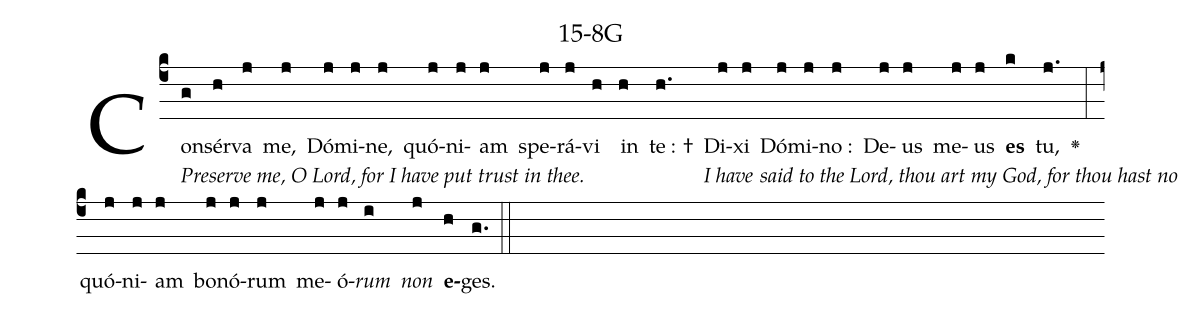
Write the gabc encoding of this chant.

name: 15-8G;
%%
(c4)Con[Preserve me, O Lord, for I have put trust in thee.](g)sér(h)va(j) me,(j) Dó(j)mi(j)ne,(j) quó(j)ni(j)am(j) spe(j)rá(j)vi(h) in(h) te : †(h.) Di[I have](j)xi(j) Dó[said to the Lord, thou art my God, for thou hast no need of my goods.](j)mi(j)no :(j) De(j)us(j) me(j)us(j) <b>es</b>(k) tu,(j.) <v>\greheightstar</v>(:) quó(j)ni(j)am(j) bo(j)nó(j)rum(j) me(j)ó(j)<i>rum</i>(i) <i>non</i>(j) <b>e</b>(h)ges.(g.) (::)


%E(j) u(j) o(i) u(j) a(h) e.(g.) (::)
